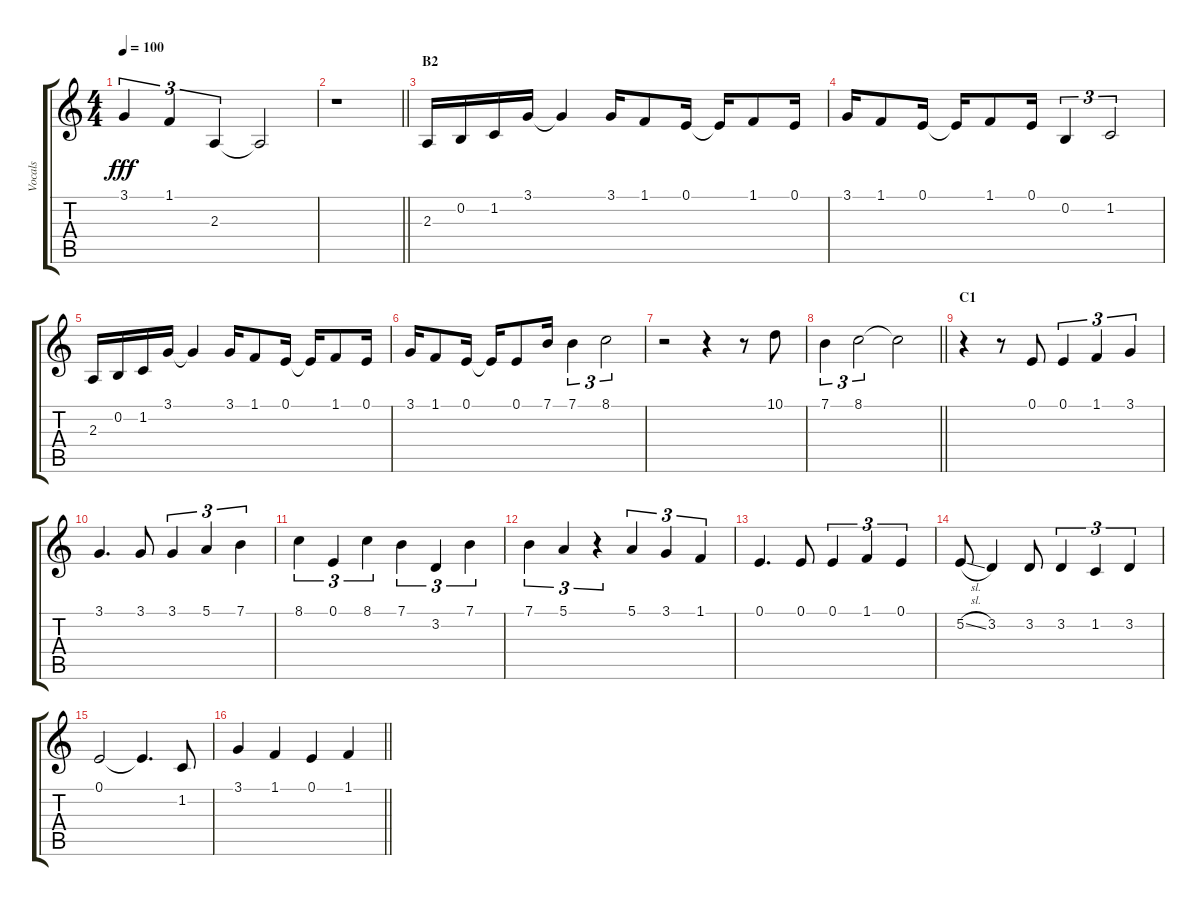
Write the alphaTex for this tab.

\track ("Vocals" "Vocals") {instrument voiceoohs}
\staff {score tabs}
\tuning (E4 B3 G3 D3 A2 E2) {hide}
\ts (4 4)
\tempo 100
\clef g2
\ks c
3.1.4{tu (3 2) dy fff} 1.1.4{tu (3 2)} 2.3.4{tu (3 2)} 2.3{t}.2 |
\barLineRight lightlight
r.1 |
\section ("" "B2")
2.3.16 0.2.16 1.2.16 3.1.16 3.1{t}.4 3.1.16 1.1.8 0.1.16 0.1{t}.16 1.1.8 0.1.16 |
3.1.16 1.1.8 0.1.16 0.1{t}.16 1.1.8 0.1.16 0.2.4{tu (3 2)} 1.2.2{tu (3 2)} |
2.3.16 0.2.16 1.2.16 3.1.16 3.1{t}.4 3.1.16 1.1.8 0.1.16 0.1{t}.16 1.1.8 0.1.16 |
3.1.16 1.1.8 0.1.16 0.1{t}.16 0.1.8 7.1.16 7.1.4{tu (3 2)} 8.1.2{tu (3 2)} |
r.2 r.4 r.8 10.1.8 |
\barLineRight lightlight
7.1.4{tu (3 2)} 8.1.2{tu (3 2)} 8.1{t}.2 |
\section ("" "C1")
r.4 r.8 0.1.8 0.1.4{tu (3 2)} 1.1.4{tu (3 2)} 3.1.4{tu (3 2)} |
3.1.4{d} 3.1.8 3.1.4{tu (3 2)} 5.1.4{tu (3 2)} 7.1.4{tu (3 2)} |
8.1.4{tu (3 2)} 0.1.4{tu (3 2)} 8.1.4{tu (3 2)} 7.1.4{tu (3 2)} 3.2.4{tu (3 2)} 7.1.4{tu (3 2)} |
7.1.4{tu (3 2)} 5.1.4{tu (3 2)} r.4{tu (3 2)} 5.1.4{tu (3 2)} 3.1.4{tu (3 2)} 1.1.4{tu (3 2)} |
0.1.4{d} 0.1.8 0.1.4{tu (3 2)} 1.1.4{tu (3 2)} 0.1.4{tu (3 2)} |
5.2{sl}.8 3.2.4 3.2.8 3.2.4{tu (3 2)} 1.2.4{tu (3 2)} 3.2.4{tu (3 2)} |
0.1.2 0.1{t}.4{d} 1.2.8 |
\barLineRight lightlight
3.1.4 1.1.4 0.1.4 1.1.4
